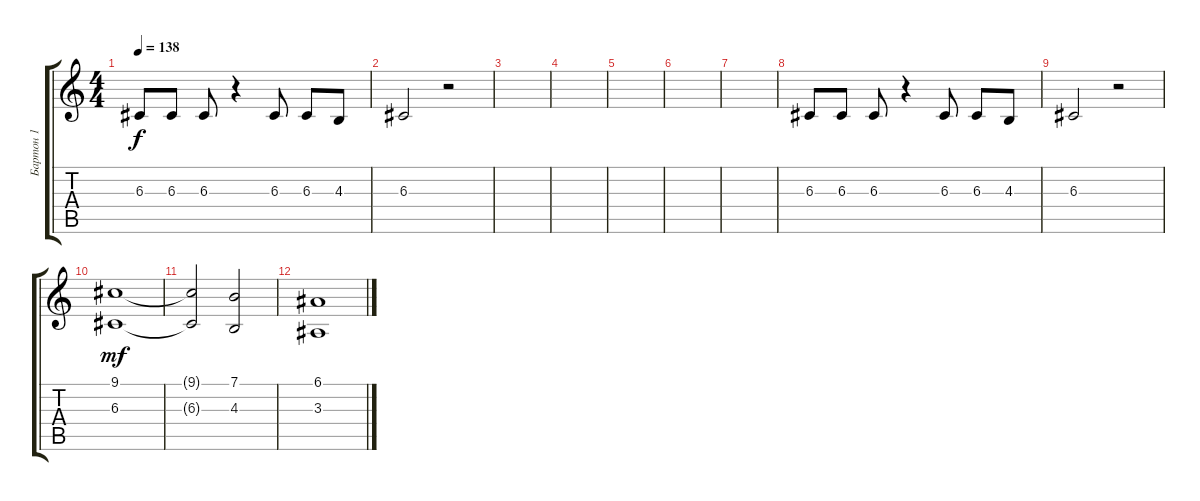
\track ("Бартон 1" "Бартон 1") {instrument pad7halo}
\staff {score tabs}
\tuning (E4 B3 G3 D3 A2 E2) {hide}
\ts (4 4)
\tempo 138
\clef g2
\ks c
6.3.8{dy f} 6.3.8 6.3.8 r.4 6.3.8 6.3.8 4.3.8 |
6.3.2 r.2 |
|
|
|
|
|
6.3.8 6.3.8 6.3.8 r.4 6.3.8 6.3.8 4.3.8 |
6.3.2 r.2 |
(9.1 6.3).1{dy mf} |
(9.1{t} 6.3{t}).2 (7.1 4.3).2 |
(6.1 3.3).1
